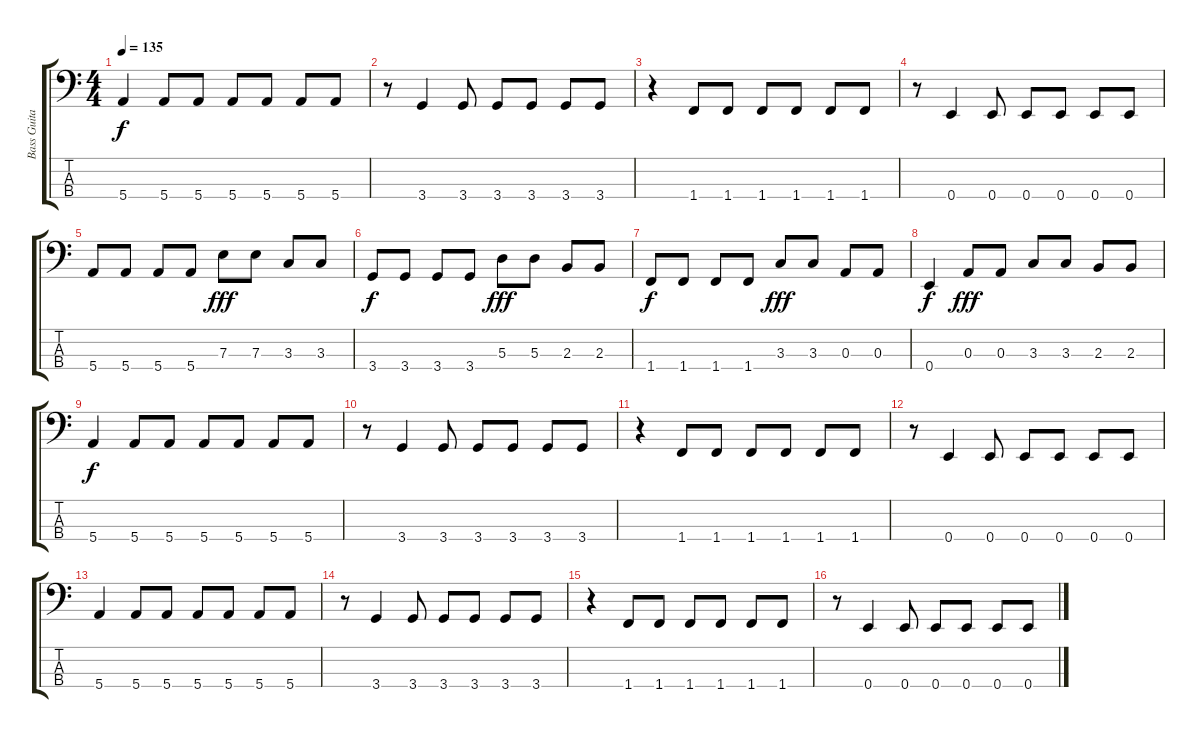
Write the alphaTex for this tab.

\track ("Bass Guitar" "Bass Guita") {instrument electricbassfinger}
\staff {score tabs}
\tuning (G2 D2 A1 E1) {hide}
\ts (4 4)
\tempo 135
\clef f4
\ks c
5.4.4{dy f} 5.4.8 5.4.8 5.4.8 5.4.8 5.4.8 5.4.8 |
r.8 3.4.4 3.4.8 3.4.8 3.4.8 3.4.8 3.4.8 |
r.4 1.4.8 1.4.8 1.4.8 1.4.8 1.4.8 1.4.8 |
r.8 0.4.4 0.4.8 0.4.8 0.4.8 0.4.8 0.4.8 |
5.4.8 5.4.8 5.4.8 5.4.8 7.3.8{dy fff} 7.3.8 3.3.8 3.3.8 |
3.4.8{dy f} 3.4.8 3.4.8 3.4.8 5.3.8{dy fff} 5.3.8 2.3.8 2.3.8 |
1.4.8{dy f} 1.4.8 1.4.8 1.4.8 3.3.8{dy fff} 3.3.8 0.3.8 0.3.8 |
0.4.4{dy f} 0.3.8{dy fff} 0.3.8 3.3.8 3.3.8 2.3.8 2.3.8 |
5.4.4{dy f} 5.4.8 5.4.8 5.4.8 5.4.8 5.4.8 5.4.8 |
r.8 3.4.4 3.4.8 3.4.8 3.4.8 3.4.8 3.4.8 |
r.4 1.4.8 1.4.8 1.4.8 1.4.8 1.4.8 1.4.8 |
r.8 0.4.4 0.4.8 0.4.8 0.4.8 0.4.8 0.4.8 |
5.4.4 5.4.8 5.4.8 5.4.8 5.4.8 5.4.8 5.4.8 |
r.8 3.4.4 3.4.8 3.4.8 3.4.8 3.4.8 3.4.8 |
r.4 1.4.8 1.4.8 1.4.8 1.4.8 1.4.8 1.4.8 |
r.8 0.4.4 0.4.8 0.4.8 0.4.8 0.4.8 0.4.8
